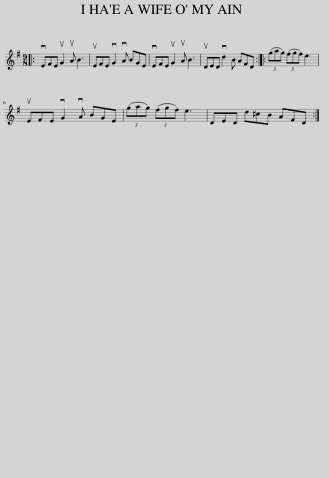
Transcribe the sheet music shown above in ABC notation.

X:1
L:1/8
M:9/8
I:linebreak $
K:Emin
V:1 treble
V:1
|: vEFE uG2 uA B3 | uEFE vG2 vA BGE | vEFE uG2 uA B3 | uDED vd2 B AFD :: (3(gag) (3(fgf) e3 |$ %5
 uEFE vG2 vA BGE | (3(gag) (3(fgf) e3 | DED d^cB AFD :| %8
